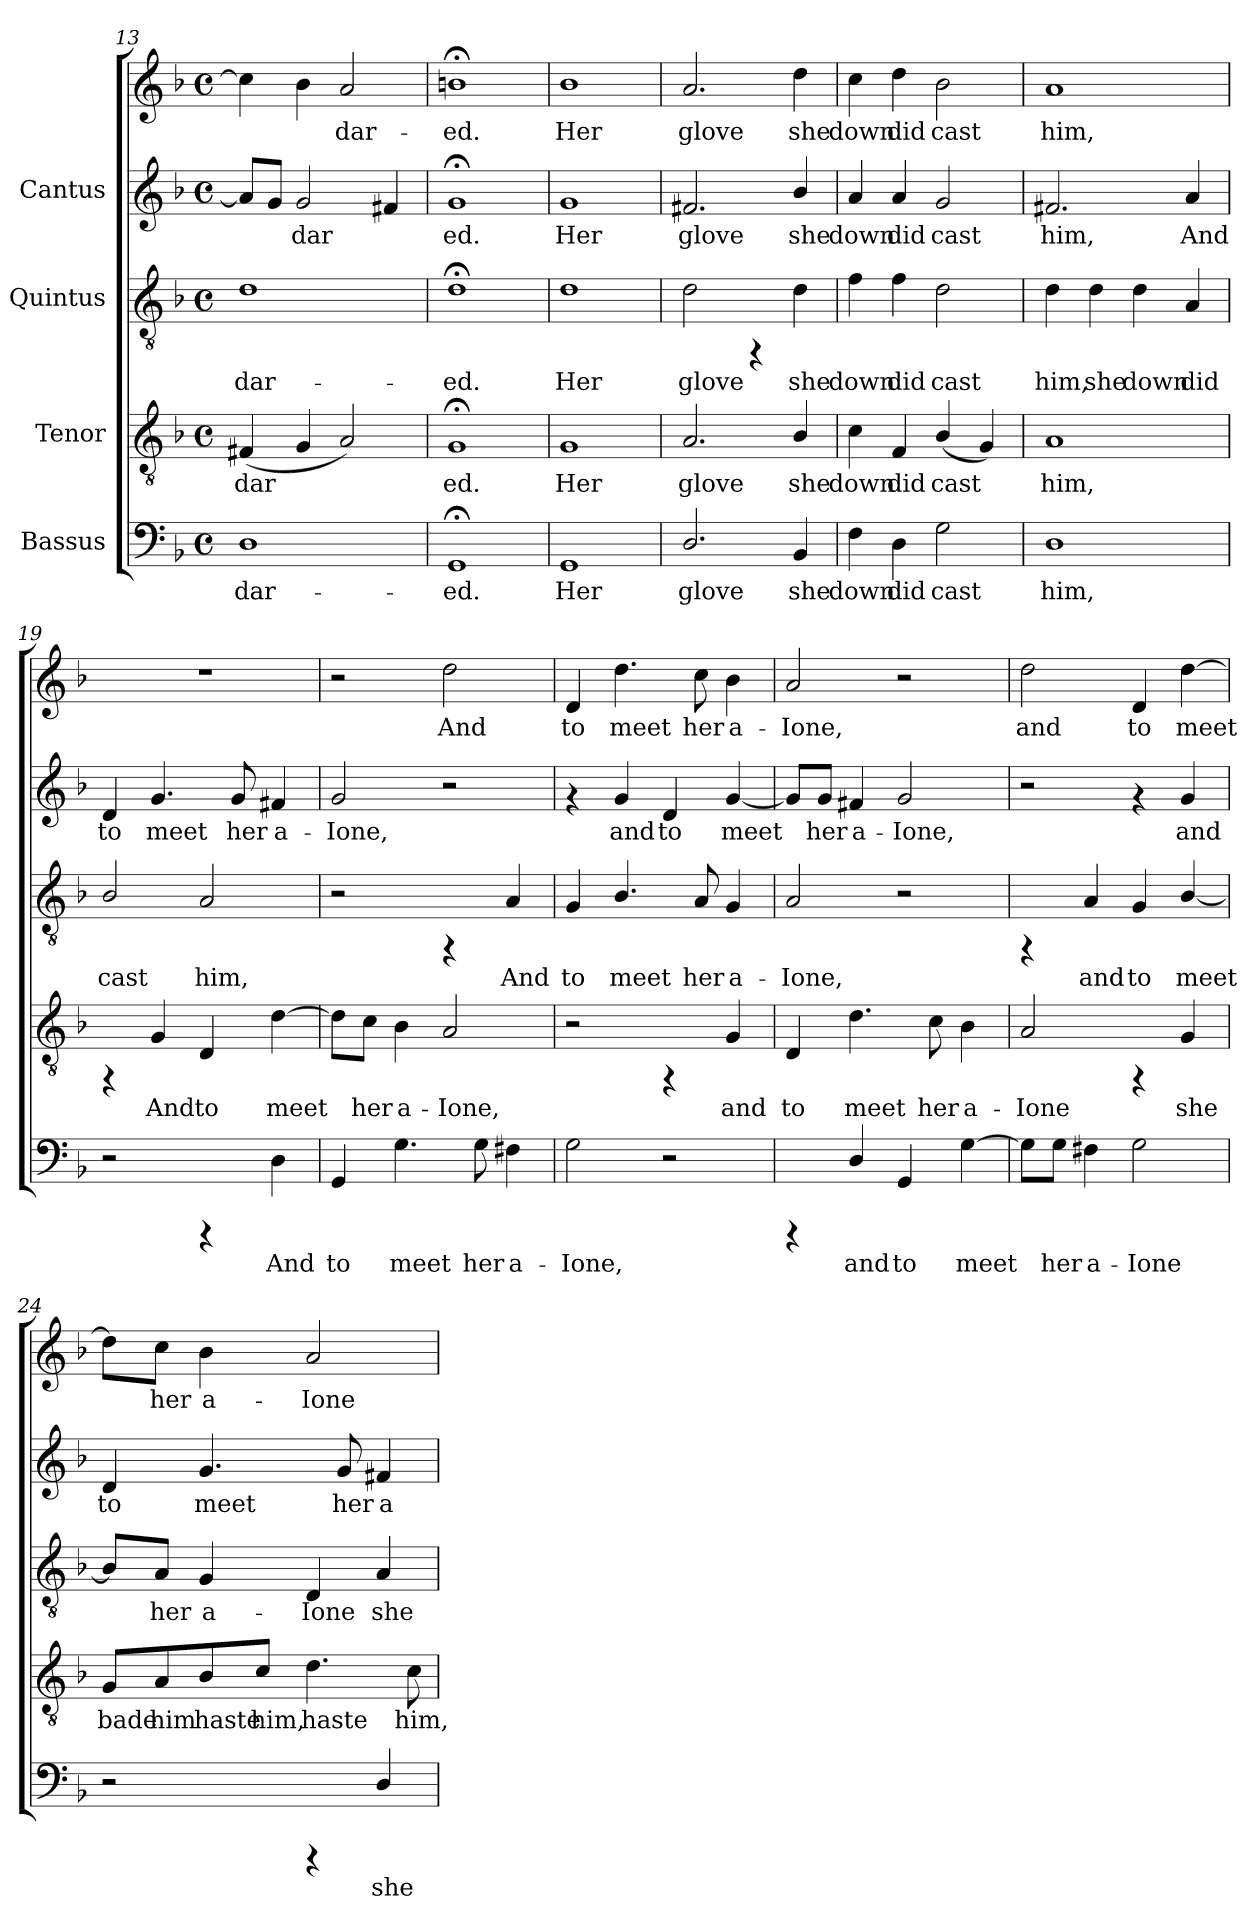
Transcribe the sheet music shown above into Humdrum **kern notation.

**kern	**text	**kern	**text	**kern	**text	**kern	**text	**kern	**text
*part4	*part4	*part3	*part3	*part2	*part2	*part1	*part1	*part1	*part1
*staff5	*staff5	*staff4	*staff4	*staff3	*staff3	*staff2	*staff2	*staff1	*staff1
*I"Bassus	*	*I"Tenor	*	*I"Quintus	*	*I"Cantus	*	*	*
*clefF4	*	*clefGv2	*	*clefGv2	*	*clefG2	*	*clefG2	*
*k[b-]	*	*k[b-]	*	*k[b-]	*	*k[b-]	*	*k[b-]	*
*F:	*	*F:	*	*F:	*	*F:	*	*F:	*
*M4/4	*	*M4/4	*	*M4/4	*	*M4/4	*	*M4/4	*
*met(c)	*	*met(c)	*	*met(c)	*	*met(c)	*	*met(c)	*
=13	=13	=13	=13	=13	=13	=13	=13	=13	=13
!	!LO:LY:b:cj	!	!LO:LY:b:cj	!	!LO:LY:b:cj	!	!LO:LY:b:cj	!	!LO:LY:b:cj
1D	dar-	(<4F#X/	dar-	1d	dar-	8a/L]	-	4cc\]	.
!	!	!	!	!	!	!	!LO:LY:b:cj	!	!
.	.	.	.	.	.	8g/J	.	.	.
!	!	!	!LO:LY:b:cj	!	!	!	!LO:LY:b:cj	!	!LO:LY:b:cj
.	.	4G/	--	.	.	2g/	dar-	4b-\	.
!	!	!	!LO:LY:b:cj	!	!	!	!	!	!LO:LY:b:cj
.	.	2A/)	--	.	.	.	.	2a/	dar-
!	!	!	!	!	!	!	!LO:LY:b:cj	!	!
.	.	.	.	.	.	4f#X/	--	.	.
=14	=14	=14	=14	=14	=14	=14	=14	=14	=14
!	!LO:LY:b:cj	!	!LO:LY:b:cj	!	!LO:LY:b:cj	!	!LO:LY:b:cj	!	!LO:LY:b:cj
1GG;<	-ed.	1G;<	-ed.	1d;<	-ed.	1g;<	ed.	1bn;<	-ed.
!!LO:LB:g=z
=15	=15	=15	=15	=15	=15	=15	=15	=15	=15
!	!LO:LY:b:cj	!	!LO:LY:b:cj	!	!LO:LY:b:cj	!	!LO:LY:b:cj	!	!LO:LY:b:cj
1GG	Her	1G	Her	1d	Her	1g	Her	1b-	Her
=16	=16	=16	=16	=16	=16	=16	=16	=16	=16
!	!LO:LY:b:cj	!	!LO:LY:b:cj	!	!LO:LY:b:cj	!	!LO:LY:b:cj	!	!LO:LY:b:cj
2.D/	glove	2.A/	glove	2d\	glove	2.f#X/	glove	2.a/	glove
.	.	.	.	4rFF	.	.	.	.	.
!	!LO:LY:b:cj	!	!LO:LY:b:cj	!	!LO:LY:b:cj	!	!LO:LY:b:cj	!	!LO:LY:b:cj
4BB-/	she	4B-/	she	4d\	she	4b-/	she	4dd\	she
=17	=17	=17	=17	=17	=17	=17	=17	=17	=17
!	!LO:LY:b:cj	!	!LO:LY:b:cj	!	!LO:LY:b:cj	!	!LO:LY:b:cj	!	!LO:LY:b:cj
4F\	down	4c\	down	4f\	down	4a/	down	4cc\	down
!	!LO:LY:b:cj	!	!LO:LY:b:cj	!	!LO:LY:b:cj	!	!LO:LY:b:cj	!	!LO:LY:b:cj
4D\	did	4F/	did	4f\	did	4a/	did	4dd\	did
!	!LO:LY:b:cj	!	!LO:LY:b:cj	!	!LO:LY:b:cj	!	!LO:LY:b:cj	!	!LO:LY:b:cj
2G\	cast	(<4B-/	cast	2d\	cast	2g/	cast	2b-\	cast
!	!	!	!LO:LY:b:cj	!	!	!	!	!	!
.	.	4G/)	.	.	.	.	.	.	.
=18	=18	=18	=18	=18	=18	=18	=18	=18	=18
!	!LO:LY:b:cj	!	!LO:LY:b:cj	!	!LO:LY:b:cj	!	!LO:LY:b:cj	!	!LO:LY:b:cj
1D	him,	1A	him,	4d\	him,	2.f#X/	him,	1a	him,
!	!	!	!	!	!LO:LY:b:cj	!	!	!	!
.	.	.	.	4d\	she	.	.	.	.
!	!	!	!	!	!LO:LY:b:cj	!	!	!	!
.	.	.	.	4d\	down	.	.	.	.
!	!	!	!	!	!LO:LY:b:cj	!	!LO:LY:b:cj	!	!
.	.	.	.	4A/	did	4a/	And	.	.
=19	=19	=19	=19	=19	=19	=19	=19	=19	=19
!	!	!	!	!	!LO:LY:b:cj	!	!LO:LY:b:cj	!	!
2r	.	4rFF	.	2B-/	cast	4d/	to	1r	.
!	!	!	!LO:LY:b:cj	!	!	!	!LO:LY:b:cj	!	!
.	.	4G/	And	.	.	4.g/	meet	.	.
!	!	!	!LO:LY:b:cj	!	!LO:LY:b:cj	!	!	!	!
4rCCC	.	4D/	to	2A/	him,	.	.	.	.
!	!	!	!	!	!	!	!LO:LY:b:cj	!	!
.	.	.	.	.	.	8g/	her	.	.
!	!LO:LY:b:cj	!	!LO:LY:b:cj	!	!	!	!LO:LY:b:cj	!	!
4D\	And	[>4d\	meet	.	.	4f#X/	a-	.	.
!!LO:LB:g=z
=20	=20	=20	=20	=20	=20	=20	=20	=20	=20
!	!LO:LY:b:cj	!	!LO:LY:b:cj	!	!	!	!LO:LY:b:cj	!	!
4GG/	to	8d\L]	.	2r	.	2g/	Ione,	2r	.
!	!	!	!LO:LY:b:cj	!	!	!	!	!	!
.	.	8c\J	her	.	.	.	.	.	.
!	!LO:LY:b:cj	!	!LO:LY:b:cj	!	!	!	!	!	!
4.G\	meet	4B-\	a-	.	.	.	.	.	.
!	!	!	!LO:LY:b:cj	!	!	!	!	!	!LO:LY:b:cj
.	.	2A/	-Ione,	4rFF	.	2r	.	2dd\	-And
!	!LO:LY:b:cj	!	!	!	!	!	!	!	!
8G\	her	.	.	.	.	.	.	.	.
!	!LO:LY:b:cj	!	!	!	!LO:LY:b:cj	!	!	!	!
4F#X\	a-	.	.	4A/	And	.	.	.	.
=21	=21	=21	=21	=21	=21	=21	=21	=21	=21
!	!LO:LY:b:cj	!	!	!	!LO:LY:b:cj	!	!	!	!LO:LY:b:cj
2G\	-Ione,	2r	.	4G/	to	4rf	.	4d/	to
!	!	!	!	!	!LO:LY:b:cj	!	!LO:LY:b:cj	!	!LO:LY:b:cj
.	.	.	.	4.B-/	meet	4g/	-and	4.dd\	meet
!	!	!	!	!	!	!	!LO:LY:b:cj	!	!
2r	.	4rFF	.	.	.	4d/	to	.	.
!	!	!	!	!	!LO:LY:b:cj	!	!	!	!LO:LY:b:cj
.	.	.	.	8A/	her	.	.	8cc\	her
!	!	!	!LO:LY:b:cj	!	!LO:LY:b:cj	!	!LO:LY:b:cj	!	!LO:LY:b:cj
.	.	4G/	and	4G/	a-	[<4g/	meet	4b-\	a-
=22	=22	=22	=22	=22	=22	=22	=22	=22	=22
!	!	!	!LO:LY:b:cj	!	!LO:LY:b:cj	!	!LO:LY:b:cj	!	!LO:LY:b:cj
4rCCC	.	4D/	to	2A/	-Ione,	8g/L]	.	2a/	Ione,
!	!	!	!	!	!	!	!LO:LY:b:cj	!	!
.	.	.	.	.	.	8g/J	her	.	.
!	!LO:LY:b:cj	!	!LO:LY:b:cj	!	!	!	!LO:LY:b:cj	!	!
4D/	and	4.d\	meet	.	.	4f#X/	a-	.	.
!	!LO:LY:b:cj	!	!	!	!	!	!LO:LY:b:cj	!	!
4GG/	to	.	.	2r	.	2g/	-Ione,	2r	.
!	!	!	!LO:LY:b:cj	!	!	!	!	!	!
.	.	8c\	her	.	.	.	.	.	.
!	!LO:LY:b:cj	!	!LO:LY:b:cj	!	!	!	!	!	!
[>4G\	meet	4B-\	a-	.	.	.	.	.	.
=23	=23	=23	=23	=23	=23	=23	=23	=23	=23
!	!LO:LY:b:cj	!	!LO:LY:b:cj	!	!	!	!	!	!LO:LY:b:cj
8G\L]	.	2A/	-Ione	4rFF	.	2r	.	2dd\	and
!	!LO:LY:b:cj	!	!	!	!	!	!	!	!
8G\J	her	.	.	.	.	.	.	.	.
!	!LO:LY:b:cj	!	!	!	!LO:LY:b:cj	!	!	!	!
4F#X\	a-	.	.	4A/	and	.	.	.	.
!	!LO:LY:b:cj	!	!	!	!LO:LY:b:cj	!	!	!	!LO:LY:b:cj
2G\	-Ione	4rFF	.	4G/	to	4rf	.	4d/	to
!	!	!	!LO:LY:b:cj	!	!LO:LY:b:cj	!	!LO:LY:b:cj	!	!LO:LY:b:cj
.	.	4G/	she	[<4B-/	meet	4g/	and	[>4dd\	meet
!!LO:PB:g=z
=24	=24	=24	=24	=24	=24	=24	=24	=24	=24
!	!	!	!LO:LY:b:cj	!	!LO:LY:b:cj	!	!LO:LY:b:cj	!	!LO:LY:b:cj
2r	.	8G/L	bade	8B-/L]	.	4d/	to	8dd\L]	.
!	!	!	!LO:LY:b:cj	!	!LO:LY:b:cj	!	!	!	!LO:LY:b:cj
.	.	8A/	him	8A/J	her	.	.	8cc\J	her
!	!	!	!LO:LY:b:cj	!	!LO:LY:b:cj	!	!LO:LY:b:cj	!	!LO:LY:b:cj
.	.	8B-/	haste	4G/	a-	4.g/	meet	4b-\	a-
!	!	!	!LO:LY:b:cj	!	!	!	!	!	!
.	.	8c/J	him,	.	.	.	.	.	.
!	!	!	!LO:LY:b:cj	!	!LO:LY:b:cj	!	!	!	!LO:LY:b:cj
4rCCC	.	4.d\	haste	4D/	-Ione	.	.	2a/	-Ione
!	!	!	!	!	!	!	!LO:LY:b:cj	!	!
.	.	.	.	.	.	8g/	her	.	.
!	!LO:LY:b:cj	!	!	!	!LO:LY:b:cj	!	!LO:LY:b:cj	!	!
4D/	she	.	.	4A/	she	4f#X/	a-	.	.
!	!	!	!LO:LY:b:cj	!	!	!	!	!	!
.	.	8c\	him,	.	.	.	.	.	.
=	=	=	=	=	=	=	=	=	=
*-	*-	*-	*-	*-	*-	*-	*-	*-	*-
